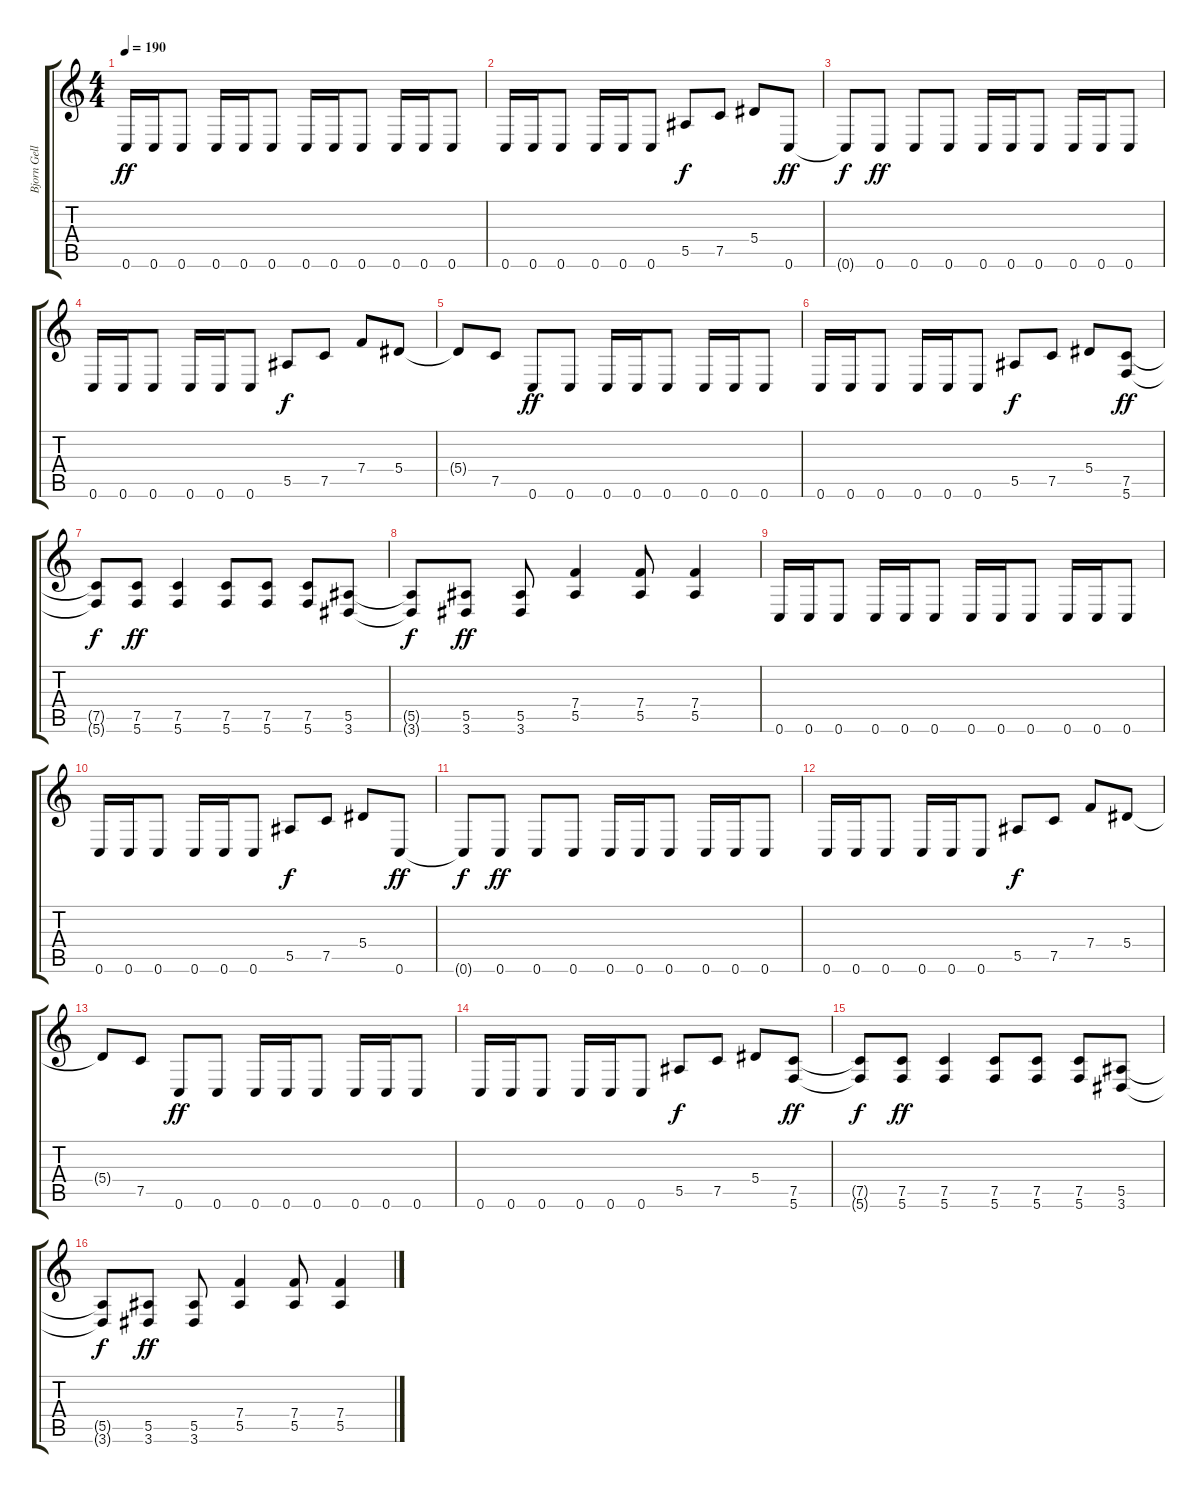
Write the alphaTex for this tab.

\track ("Bjorn Gellotte" "Bjorn Gell") {instrument distortionguitar}
\staff {score tabs}
\tuning (C4 G3 Eb3 Bb2 F2 C2) {hide}
\ts (4 4)
\tempo 190
\clef g2
\ks c
0.6.16{dy ff instrument distortionguitar} 0.6.16 0.6.8 0.6.16 0.6.16 0.6.8 0.6.16 0.6.16 0.6.8 0.6.16 0.6.16 0.6.8 |
0.6.16 0.6.16 0.6.8 0.6.16 0.6.16 0.6.8 5.5.8{dy f} 7.5.8 5.4.8 0.6.8{dy ff} |
0.6{t}.8{dy f} 0.6.8{dy ff} 0.6.8 0.6.8 0.6.16 0.6.16 0.6.8 0.6.16 0.6.16 0.6.8 |
0.6.16 0.6.16 0.6.8 0.6.16 0.6.16 0.6.8 5.5.8{dy f} 7.5.8 7.4.8 5.4.8 |
5.4{t}.8 7.5.8 0.6.8{dy ff} 0.6.8 0.6.16 0.6.16 0.6.8 0.6.16 0.6.16 0.6.8 |
0.6.16 0.6.16 0.6.8 0.6.16 0.6.16 0.6.8 5.5.8{dy f} 7.5.8 5.4.8 (7.5 5.6).8{dy ff} |
(7.5{t} 5.6{t}).8{dy f} (7.5 5.6).8{dy ff} (7.5 5.6).4 (7.5 5.6).8 (7.5 5.6).8 (7.5 5.6).8 (5.5 3.6).8 |
(5.5{t} 3.6{t}).8{dy f} (5.5 3.6).8{dy ff} (5.5 3.6).8 (7.4 5.5).4 (7.4 5.5).8 (7.4 5.5).4 |
0.6.16 0.6.16 0.6.8 0.6.16 0.6.16 0.6.8 0.6.16 0.6.16 0.6.8 0.6.16 0.6.16 0.6.8 |
0.6.16 0.6.16 0.6.8 0.6.16 0.6.16 0.6.8 5.5.8{dy f} 7.5.8 5.4.8 0.6.8{dy ff} |
0.6{t}.8{dy f} 0.6.8{dy ff} 0.6.8 0.6.8 0.6.16 0.6.16 0.6.8 0.6.16 0.6.16 0.6.8 |
0.6.16 0.6.16 0.6.8 0.6.16 0.6.16 0.6.8 5.5.8{dy f} 7.5.8 7.4.8 5.4.8 |
5.4{t}.8 7.5.8 0.6.8{dy ff} 0.6.8 0.6.16 0.6.16 0.6.8 0.6.16 0.6.16 0.6.8 |
0.6.16 0.6.16 0.6.8 0.6.16 0.6.16 0.6.8 5.5.8{dy f} 7.5.8 5.4.8 (7.5 5.6).8{dy ff} |
(7.5{t} 5.6{t}).8{dy f} (7.5 5.6).8{dy ff} (7.5 5.6).4 (7.5 5.6).8 (7.5 5.6).8 (7.5 5.6).8 (5.5 3.6).8 |
(5.5{t} 3.6{t}).8{dy f} (5.5 3.6).8{dy ff} (5.5 3.6).8 (7.4 5.5).4 (7.4 5.5).8 (7.4 5.5).4
